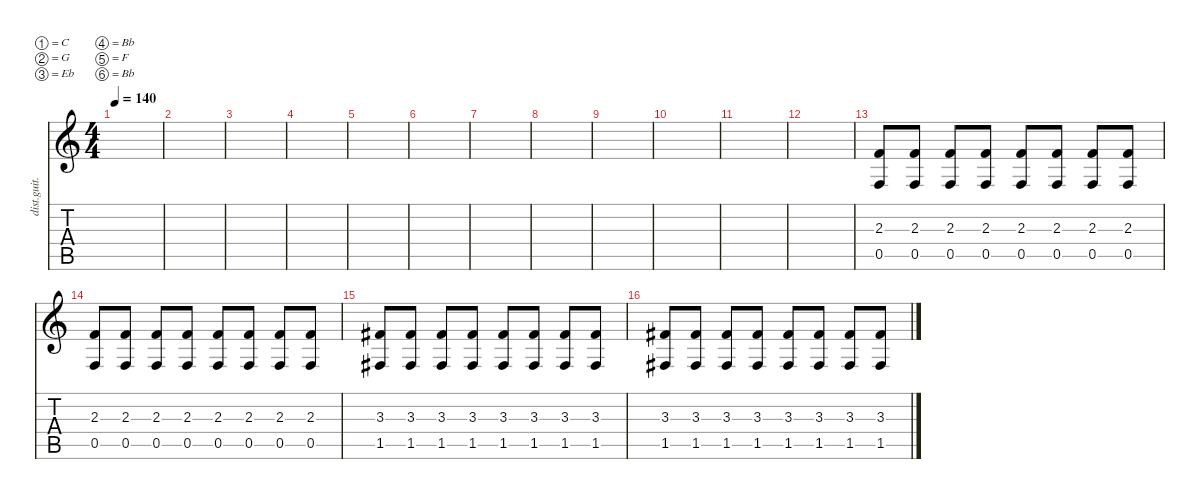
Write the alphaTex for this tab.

\defaultSystemsLayout 4
\hideDynamics
\bracketExtendMode nobrackets
\otherSystemsTrackNameOrientation horizontal
\track ("lead" "dist.guit.") {instrument distortionguitar}
\staff {score tabs}
\tuning (C4 G3 Eb3 Bb2 F2 Bb1)
\ts (4 4)
\tempo 140
\clef g2
\ks c
|
|
|
|
|
|
|
|
|
|
|
|
(0.5 2.3).8{beam Up} (0.5 2.3).8{beam Up} (0.5 2.3).8{beam Up} (0.5 2.3).8{beam Up} (0.5 2.3).8{beam Up} (0.5 2.3).8{beam Up} (0.5 2.3).8{beam Up} (0.5 2.3).8{beam Up} |
(0.5 2.3).8{beam Up} (0.5 2.3).8{beam Up} (0.5 2.3).8{beam Up} (0.5 2.3).8{beam Up} (0.5 2.3).8{beam Up} (0.5 2.3).8{beam Up} (0.5 2.3).8{beam Up} (0.5 2.3).8{beam Up} |
(1.5{acc #} 3.3{acc #}).8{beam Up} (1.5{acc #} 3.3{acc #}).8{beam Up} (1.5{acc #} 3.3{acc #}).8{beam Up} (1.5{acc #} 3.3{acc #}).8{beam Up} (1.5{acc #} 3.3{acc #}).8{beam Up} (1.5{acc #} 3.3{acc #}).8{beam Up} (1.5{acc #} 3.3{acc #}).8{beam Up} (1.5{acc #} 3.3{acc #}).8{beam Up} |
(1.5{acc #} 3.3{acc #}).8{beam Up} (1.5{acc #} 3.3{acc #}).8{beam Up} (1.5{acc #} 3.3{acc #}).8{beam Up} (1.5{acc #} 3.3{acc #}).8{beam Up} (1.5{acc #} 3.3{acc #}).8{beam Up} (1.5{acc #} 3.3{acc #}).8{beam Up} (1.5{acc #} 3.3{acc #}).8{beam Up} (1.5{acc #} 3.3{acc #}).8{beam Up}
